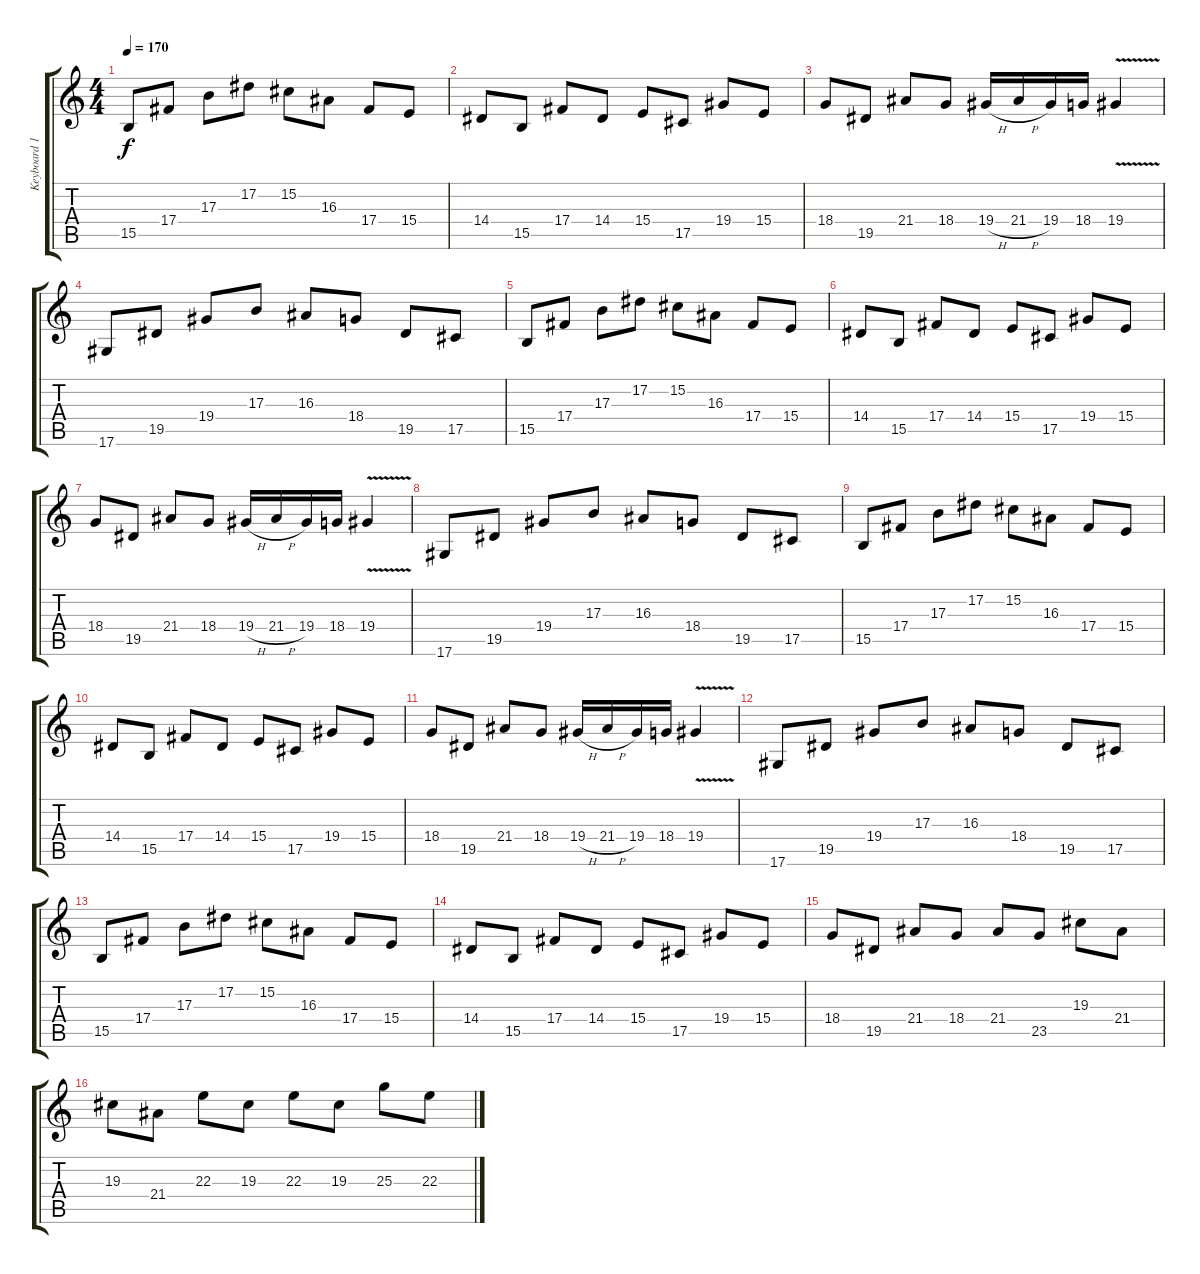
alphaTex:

\track ("Keyboard 1" "Keyboard 1") {instrument harpsichord}
\staff {score tabs}
\tuning (Eb4 Bb3 Gb3 Db3 Ab2 Eb2) {hide}
\ts (4 4)
\tempo 170
\clef g2
\ks c
15.5.8{dy f} 17.4.8 17.3.8 17.2.8 15.2.8 16.3.8 17.4.8 15.4.8 |
14.4.8 15.5.8 17.4.8 14.4.8 15.4.8 17.5.8 19.4.8 15.4.8 |
18.4.8 19.5.8 21.4.8 18.4.8 19.4{h}.16 21.4{h}.16 19.4.16 18.4.16 19.4{v}.4 |
17.6.8 19.5.8 19.4.8 17.3.8 16.3.8 18.4.8 19.5.8 17.5.8 |
15.5.8 17.4.8 17.3.8 17.2.8 15.2.8 16.3.8 17.4.8 15.4.8 |
14.4.8 15.5.8 17.4.8 14.4.8 15.4.8 17.5.8 19.4.8 15.4.8 |
18.4.8 19.5.8 21.4.8 18.4.8 19.4{h}.16 21.4{h}.16 19.4.16 18.4.16 19.4{v}.4 |
17.6.8 19.5.8 19.4.8 17.3.8 16.3.8 18.4.8 19.5.8 17.5.8 |
15.5.8 17.4.8 17.3.8 17.2.8 15.2.8 16.3.8 17.4.8 15.4.8 |
14.4.8 15.5.8 17.4.8 14.4.8 15.4.8 17.5.8 19.4.8 15.4.8 |
18.4.8 19.5.8 21.4.8 18.4.8 19.4{h}.16 21.4{h}.16 19.4.16 18.4.16 19.4{v}.4 |
17.6.8 19.5.8 19.4.8 17.3.8 16.3.8 18.4.8 19.5.8 17.5.8 |
15.5.8 17.4.8 17.3.8 17.2.8 15.2.8 16.3.8 17.4.8 15.4.8 |
14.4.8 15.5.8 17.4.8 14.4.8 15.4.8 17.5.8 19.4.8 15.4.8 |
18.4.8 19.5.8 21.4.8 18.4.8 21.4.8 23.5.8 19.3.8 21.4.8 |
19.3.8 21.4.8 22.3.8 19.3.8 22.3.8 19.3.8 25.3.8 22.3.8
